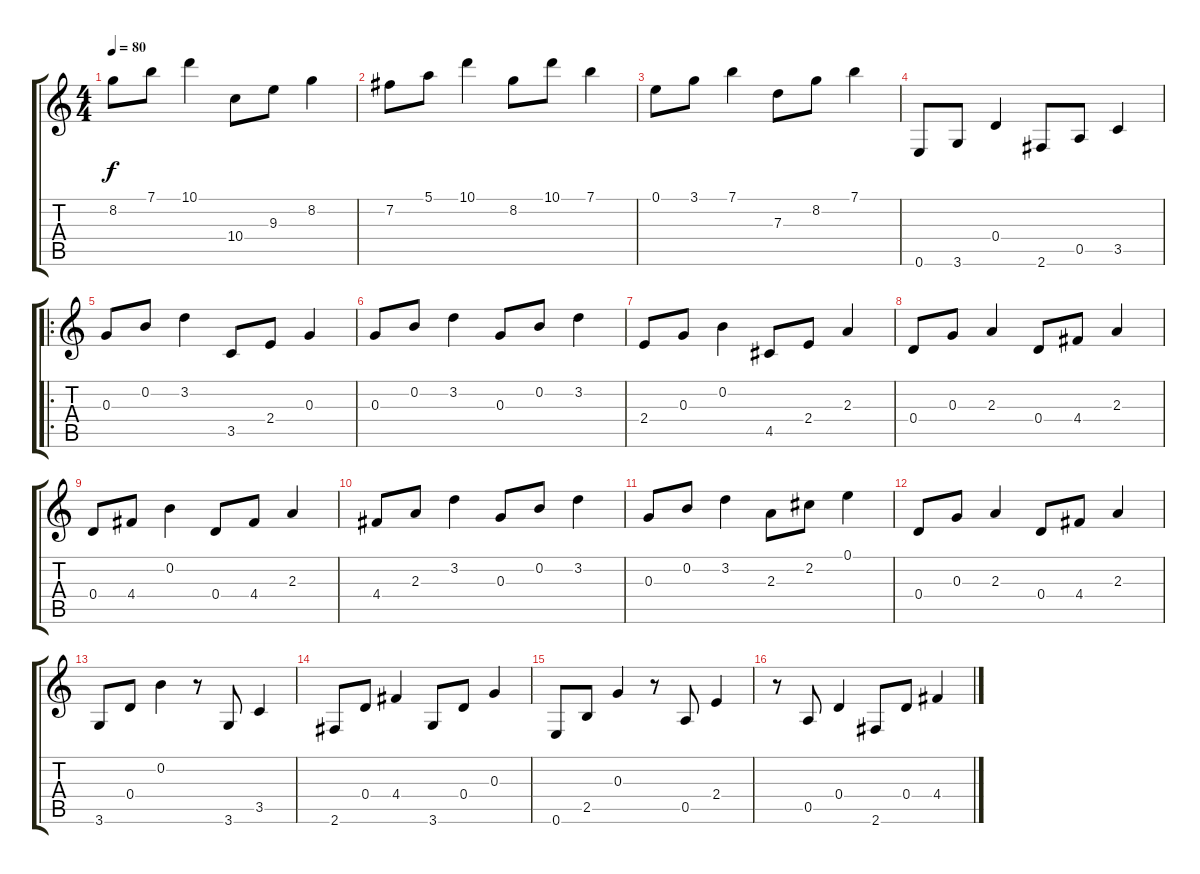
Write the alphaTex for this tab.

\track "" {instrument acousticguitarnylon}
\staff {score tabs}
\tuning (E4 B3 G3 D3 A2 E2) {hide}
\ts (4 4)
\tempo 80
\clef g2
\ks c
8.2.8{dy f instrument acousticguitarnylon} 7.1.8 10.1.4 10.4.8 9.3.8 8.2.4 |
7.2.8 5.1.8 10.1.4 8.2.8 10.1.8 7.1.4 |
0.1.8 3.1.8 7.1.4 7.3.8 8.2.8 7.1.4 |
0.6.8 3.6.8 0.4.4 2.6.8 0.5.8 3.5.4 |
\ro
0.3.8 0.2.8 3.2.4 3.5.8 2.4.8 0.3.4 |
0.3.8 0.2.8 3.2.4 0.3.8 0.2.8 3.2.4 |
2.4.8 0.3.8 0.2.4 4.5.8 2.4.8 2.3.4 |
0.4.8 0.3.8 2.3.4 0.4.8 4.4.8 2.3.4 |
0.4.8 4.4.8 0.2.4 0.4.8 4.4.8 2.3.4 |
4.4.8 2.3.8 3.2.4 0.3.8 0.2.8 3.2.4 |
0.3.8 0.2.8 3.2.4 2.3.8 2.2.8 0.1.4 |
0.4.8 0.3.8 2.3.4 0.4.8 4.4.8 2.3.4 |
3.6.8 0.4.8 0.2.4 r.8 3.6.8 3.5.4 |
2.6.8 0.4.8 4.4.4 3.6.8 0.4.8 0.3.4 |
0.6.8 2.5.8 0.3.4 r.8 0.5.8 2.4.4 |
r.8 0.5.8 0.4.4 2.6.8 0.4.8 4.4.4
